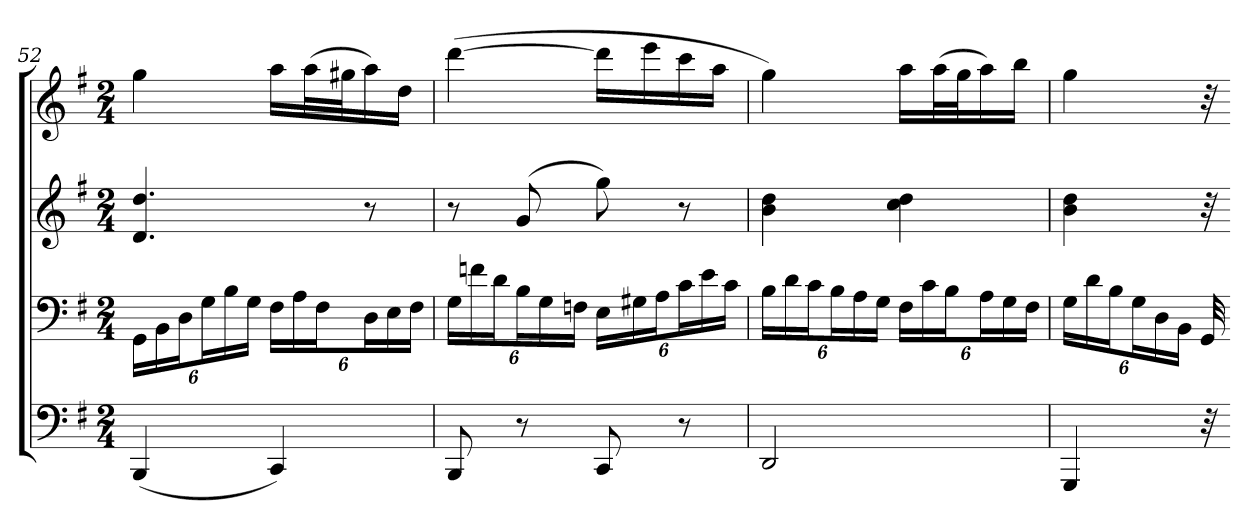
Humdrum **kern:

**kern	**kern	**kern	**kern
*part4	*part3	*part2	*part1
*staff4	*staff3	*staff2	*staff1
*clefF4	*clefF4	*clefG2	*clefG2
*k[f#]	*k[f#]	*k[f#]	*k[f#]
*G:	*G:	*G:	*G:
*M2/4	*M2/4	*M2/4	*M2/4
=52	=52	=52	=52
(4BBB	24GGLL	4.d 4.dd	4gg
.	24BB	.	.
.	24DJ	.	.
.	24GL	.	.
.	24B	.	.
.	24GJJ	.	.
4CC)	24F#LL	.	16aaLL
.	24A	.	.
.	.	.	(32aaL
.	24F#J	.	.
.	.	.	32gg#XJ
.	24DL	8r	16aa)
.	24E	.	.
.	.	.	16ddJJ
.	24F#JJ	.	.
=53	=53	=53	=53
8BBB	24GLL	8r	([4ddd
.	24fn	.	.
.	24dJ	.	.
8r	24BL	(8g	.
.	24G	.	.
.	24FnJJ	.	.
8CC	24ELL	8gg)	16dddLL]
.	24G#X	.	.
.	.	.	16eee
.	24AJ	.	.
8r	24cL	8r	16ccc
.	24e	.	.
.	.	.	16aaJJ
.	24cJJ	.	.
=54	=54	=54	=54
2DD	24BLL	4b 4dd	4gg)
.	24d	.	.
.	24cJ	.	.
.	24BL	.	.
.	24A	.	.
.	24GJJ	.	.
.	24F#LL	4cc 4dd	16aaLL
.	24c	.	.
.	.	.	(32aaL
.	24BJ	.	.
.	.	.	32ggJ
.	24AL	.	16aa)
.	24G	.	.
.	.	.	16bbJJ
.	24F#JJ	.	.
=55	=55	=55	=55
4GGG	24GLL	4b 4dd	4gg
.	24d	.	.
.	24BJ	.	.
.	24GL	.	.
.	24D	.	.
.	24BBJJ	.	.
32r	32GG	32r	32r
=-	=-	=-	=-
*-	*-	*-	*-
